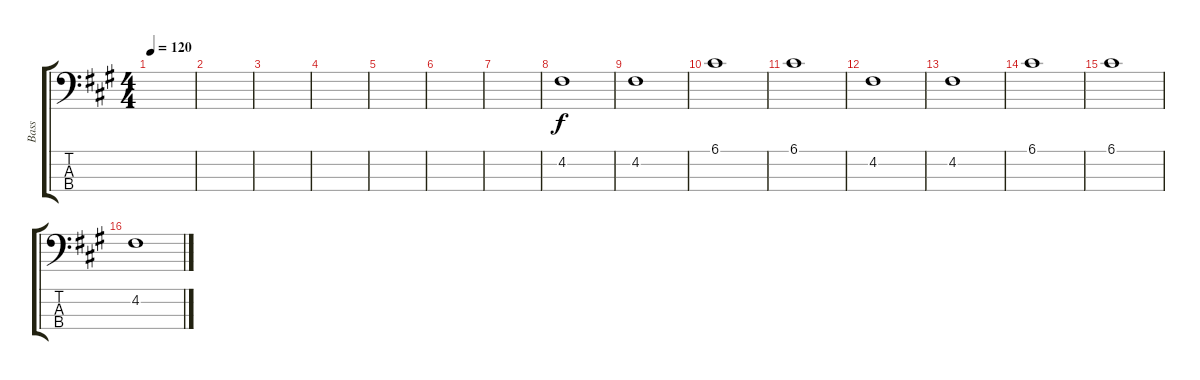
\track ("Bass" "Bass") {instrument acousticguitarnylon}
\staff {score tabs}
\tuning (G2 D2 A1 E1) {hide}
\ts (4 4)
\tempo 120
\clef f4
\ks f#minor
|
|
|
|
|
|
|
4.2.1 |
4.2.1 |
6.1.1 |
6.1.1 |
4.2.1 |
4.2.1 |
6.1.1 |
6.1.1 |
4.2.1
